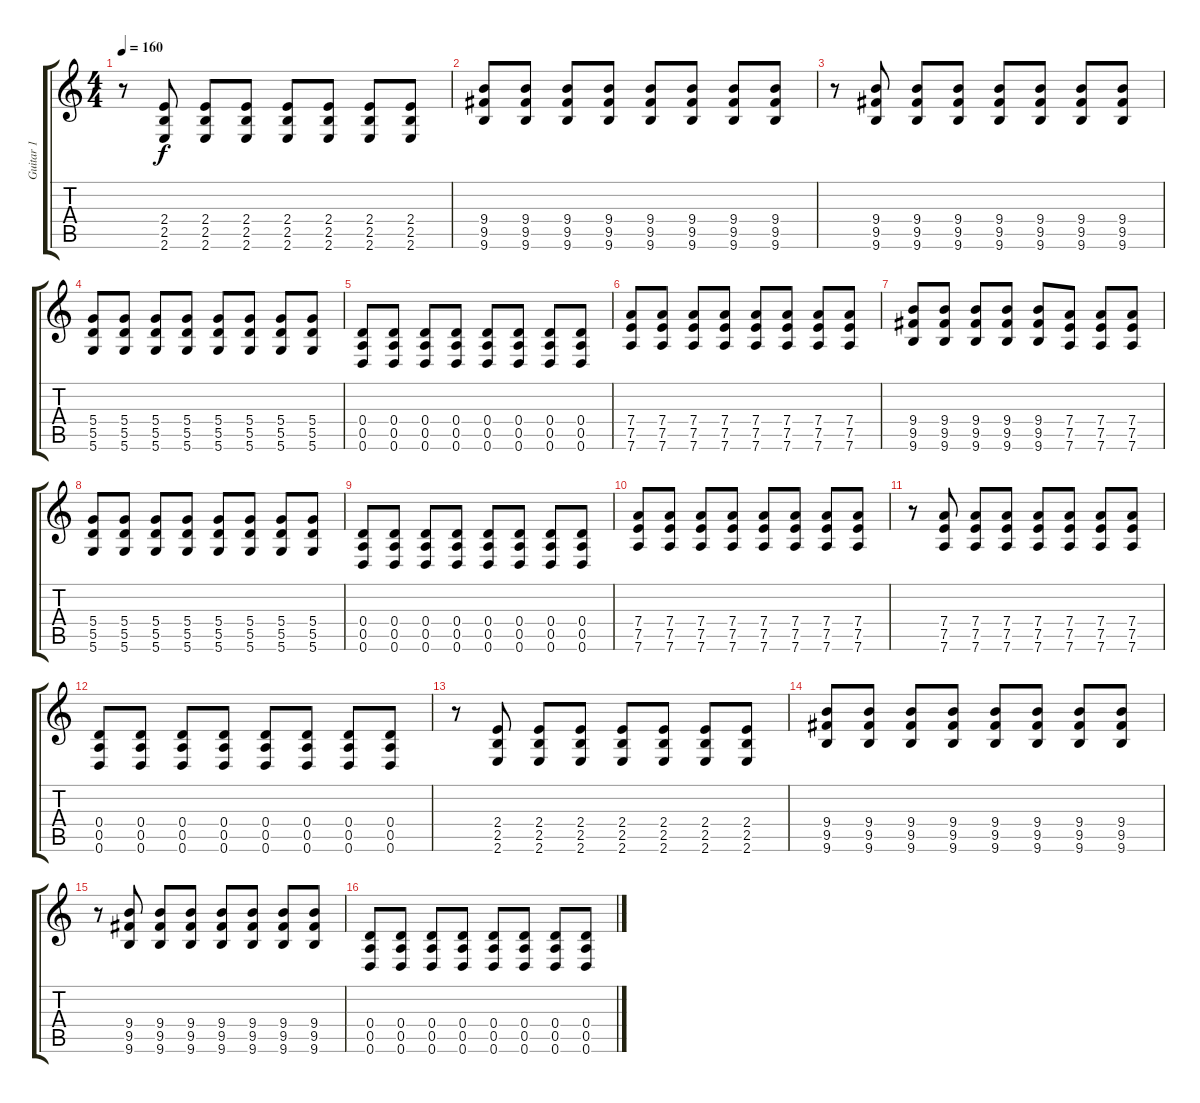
\track ("Guitar 1" "Guitar 1") {instrument distortionguitar}
\staff {score tabs}
\tuning (E4 B3 G3 D3 A2 D2) {hide}
\ts (4 4)
\tempo 160
\clef g2
\ks c
r.8{dy f} (2.4 2.5 2.6).8 (2.4 2.5 2.6).8 (2.4 2.5 2.6).8 (2.4 2.5 2.6).8 (2.4 2.5 2.6).8 (2.4 2.5 2.6).8 (2.4 2.5 2.6).8 |
(9.4 9.5 9.6).8 (9.4 9.5 9.6).8 (9.4 9.5 9.6).8 (9.4 9.5 9.6).8 (9.4 9.5 9.6).8 (9.4 9.5 9.6).8 (9.4 9.5 9.6).8 (9.4 9.5 9.6).8 |
r.8 (9.4 9.5 9.6).8 (9.4 9.5 9.6).8 (9.4 9.5 9.6).8 (9.4 9.5 9.6).8 (9.4 9.5 9.6).8 (9.4 9.5 9.6).8 (9.4 9.5 9.6).8 |
(5.4 5.5 5.6).8 (5.4 5.5 5.6).8 (5.4 5.5 5.6).8 (5.4 5.5 5.6).8 (5.4 5.5 5.6).8 (5.4 5.5 5.6).8 (5.4 5.5 5.6).8 (5.4 5.5 5.6).8 |
(0.4 0.5 0.6).8 (0.4 0.5 0.6).8 (0.4 0.5 0.6).8 (0.4 0.5 0.6).8 (0.4 0.5 0.6).8 (0.4 0.5 0.6).8 (0.4 0.5 0.6).8 (0.4 0.5 0.6).8 |
(7.4 7.5 7.6).8 (7.4 7.5 7.6).8 (7.4 7.5 7.6).8 (7.4 7.5 7.6).8 (7.4 7.5 7.6).8 (7.4 7.5 7.6).8 (7.4 7.5 7.6).8 (7.4 7.5 7.6).8 |
(9.4 9.5 9.6).8 (9.4 9.5 9.6).8 (9.4 9.5 9.6).8 (9.4 9.5 9.6).8 (9.4 9.5 9.6).8 (7.4 7.5 7.6).8 (7.4 7.5 7.6).8 (7.4 7.5 7.6).8 |
(5.4 5.5 5.6).8 (5.4 5.5 5.6).8 (5.4 5.5 5.6).8 (5.4 5.5 5.6).8 (5.4 5.5 5.6).8 (5.4 5.5 5.6).8 (5.4 5.5 5.6).8 (5.4 5.5 5.6).8 |
(0.4 0.5 0.6).8 (0.4 0.5 0.6).8 (0.4 0.5 0.6).8 (0.4 0.5 0.6).8 (0.4 0.5 0.6).8 (0.4 0.5 0.6).8 (0.4 0.5 0.6).8 (0.4 0.5 0.6).8 |
(7.4 7.5 7.6).8 (7.4 7.5 7.6).8 (7.4 7.5 7.6).8 (7.4 7.5 7.6).8 (7.4 7.5 7.6).8 (7.4 7.5 7.6).8 (7.4 7.5 7.6).8 (7.4 7.5 7.6).8 |
r.8 (7.4 7.5 7.6).8 (7.4 7.5 7.6).8 (7.4 7.5 7.6).8 (7.4 7.5 7.6).8 (7.4 7.5 7.6).8 (7.4 7.5 7.6).8 (7.4 7.5 7.6).8 |
(0.4 0.5 0.6).8 (0.4 0.5 0.6).8 (0.4 0.5 0.6).8 (0.4 0.5 0.6).8 (0.4 0.5 0.6).8 (0.4 0.5 0.6).8 (0.4 0.5 0.6).8 (0.4 0.5 0.6).8 |
r.8 (2.4 2.5 2.6).8 (2.4 2.5 2.6).8 (2.4 2.5 2.6).8 (2.4 2.5 2.6).8 (2.4 2.5 2.6).8 (2.4 2.5 2.6).8 (2.4 2.5 2.6).8 |
(9.4 9.5 9.6).8 (9.4 9.5 9.6).8 (9.4 9.5 9.6).8 (9.4 9.5 9.6).8 (9.4 9.5 9.6).8 (9.4 9.5 9.6).8 (9.4 9.5 9.6).8 (9.4 9.5 9.6).8 |
r.8 (9.4 9.5 9.6).8 (9.4 9.5 9.6).8 (9.4 9.5 9.6).8 (9.4 9.5 9.6).8 (9.4 9.5 9.6).8 (9.4 9.5 9.6).8 (9.4 9.5 9.6).8 |
(0.4 0.5 0.6).8 (0.4 0.5 0.6).8 (0.4 0.5 0.6).8 (0.4 0.5 0.6).8 (0.4 0.5 0.6).8 (0.4 0.5 0.6).8 (0.4 0.5 0.6).8 (0.4 0.5 0.6).8
